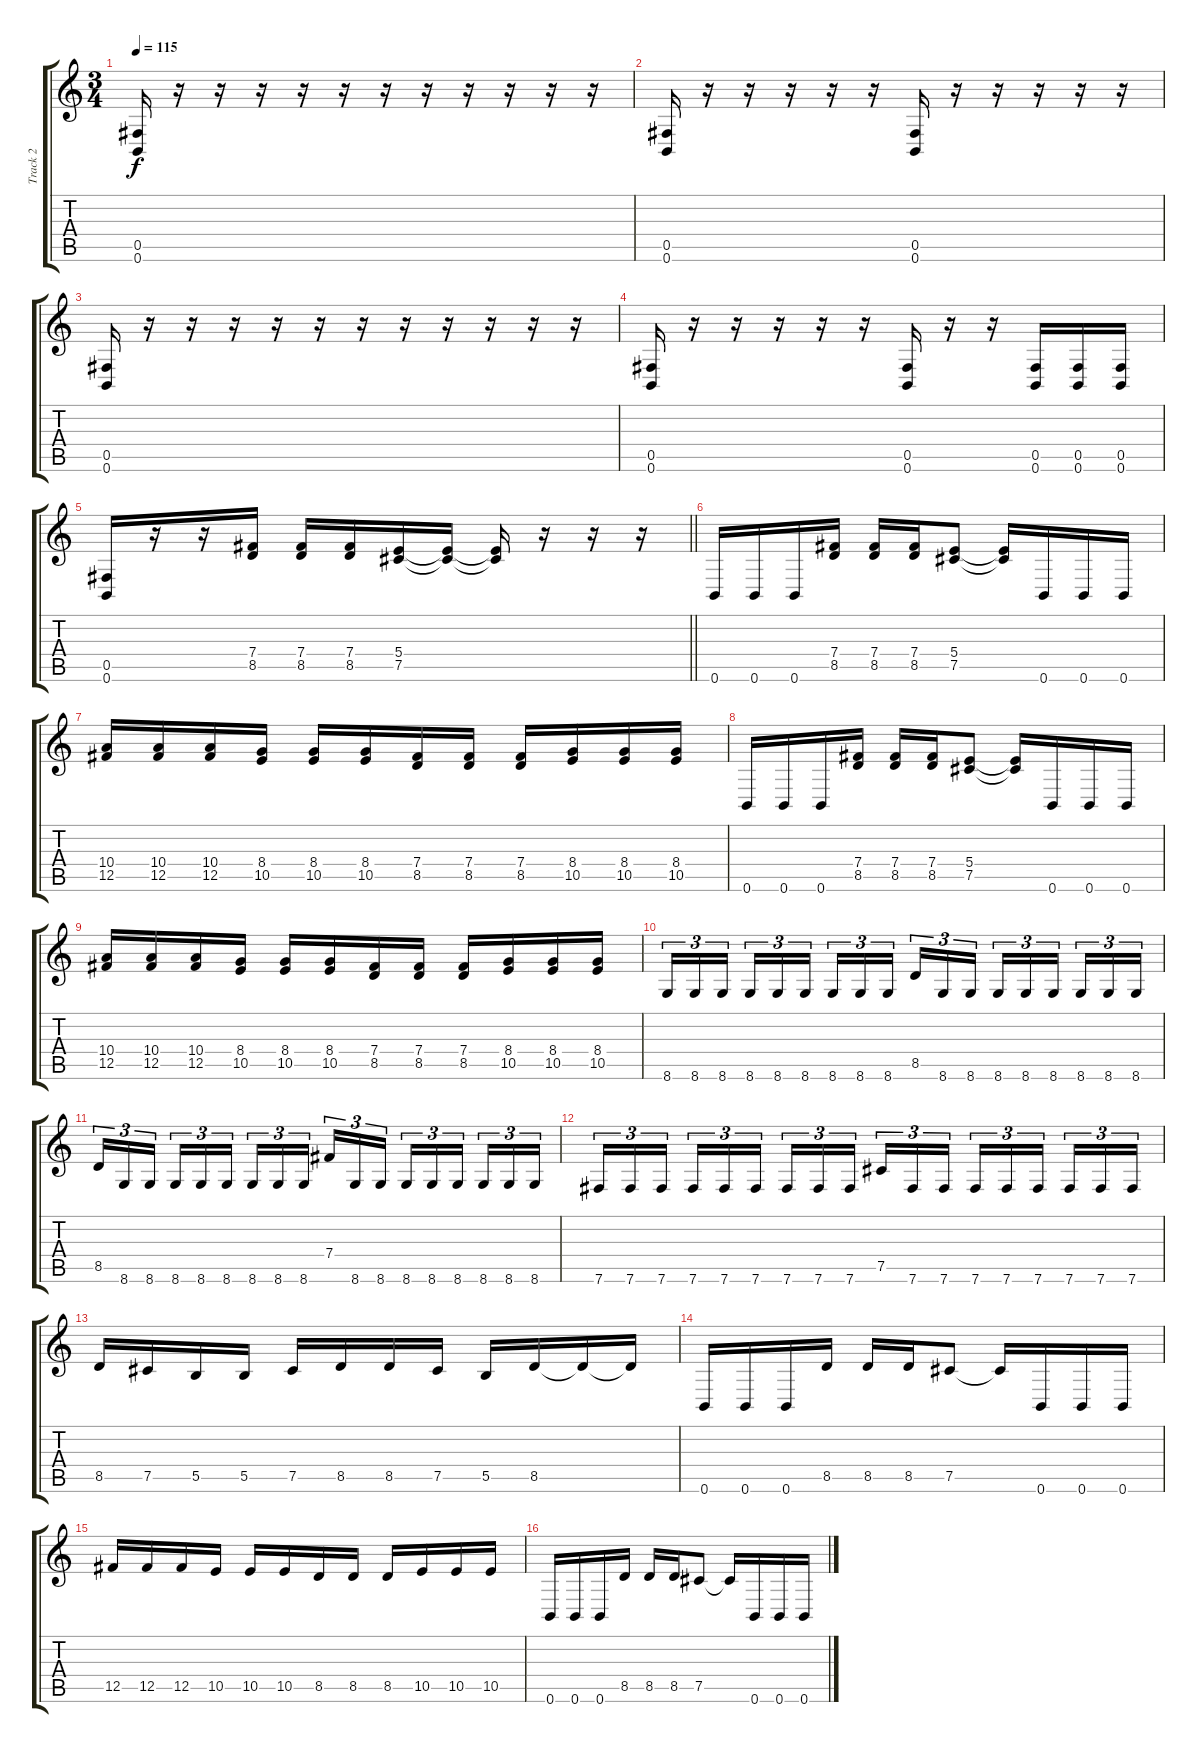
\track ("Track 2" "Track 2") {instrument distortionguitar}
\staff {score tabs}
\tuning (Db4 Ab3 E3 B2 Gb2 B1) {hide}
\ts (3 4)
\tempo 115
\clef g2
\ks c
(0.5 0.6).16{dy f} r.16 r.16 r.16 r.16 r.16 r.16 r.16 r.16 r.16 r.16 r.16 |
(0.5 0.6).16 r.16 r.16 r.16 r.16 r.16 (0.5 0.6).16 r.16 r.16 r.16 r.16 r.16 |
(0.5 0.6).16 r.16 r.16 r.16 r.16 r.16 r.16 r.16 r.16 r.16 r.16 r.16 |
(0.5 0.6).16 r.16 r.16 r.16 r.16 r.16 (0.5 0.6).16 r.16 r.16 (0.5 0.6).16 (0.5 0.6).16 (0.5 0.6).16 |
\barLineRight lightlight
(0.5 0.6).16 r.16 r.16 (7.4 8.5).16 (7.4 8.5).16 (7.4 8.5).16 (5.4 7.5).16 (5.4{t} 7.5{t}).16 (5.4{t} 7.5{t}).16 r.16 r.16 r.16 |
0.6.16 0.6.16 0.6.16 (7.4 8.5).16 (7.4 8.5).16 (7.4 8.5).16 (5.4 7.5).8 (5.4{t} 7.5{t}).16 0.6.16 0.6.16 0.6.16 |
(10.4 12.5).16 (10.4 12.5).16 (10.4 12.5).16 (8.4 10.5).16 (8.4 10.5).16 (8.4 10.5).16 (7.4 8.5).16 (7.4 8.5).16 (7.4 8.5).16 (8.4 10.5).16 (8.4 10.5).16 (8.4 10.5).16 |
0.6.16 0.6.16 0.6.16 (7.4 8.5).16 (7.4 8.5).16 (7.4 8.5).16 (5.4 7.5).8 (5.4{t} 7.5{t}).16 0.6.16 0.6.16 0.6.16 |
(10.4 12.5).16 (10.4 12.5).16 (10.4 12.5).16 (8.4 10.5).16 (8.4 10.5).16 (8.4 10.5).16 (7.4 8.5).16 (7.4 8.5).16 (7.4 8.5).16 (8.4 10.5).16 (8.4 10.5).16 (8.4 10.5).16 |
8.6.16{tu (3 2)} 8.6.16{tu (3 2)} 8.6.16{tu (3 2) beam splitsecondary} 8.6.16{tu (3 2)} 8.6.16{tu (3 2)} 8.6.16{tu (3 2)} 8.6.16{tu (3 2)} 8.6.16{tu (3 2)} 8.6.16{tu (3 2) beam splitsecondary} 8.5.16{tu (3 2)} 8.6.16{tu (3 2)} 8.6.16{tu (3 2)} 8.6.16{tu (3 2)} 8.6.16{tu (3 2)} 8.6.16{tu (3 2) beam splitsecondary} 8.6.16{tu (3 2)} 8.6.16{tu (3 2)} 8.6.16{tu (3 2)} |
8.5.16{tu (3 2)} 8.6.16{tu (3 2)} 8.6.16{tu (3 2) beam splitsecondary} 8.6.16{tu (3 2)} 8.6.16{tu (3 2)} 8.6.16{tu (3 2)} 8.6.16{tu (3 2)} 8.6.16{tu (3 2)} 8.6.16{tu (3 2) beam splitsecondary} 7.4.16{tu (3 2)} 8.6.16{tu (3 2)} 8.6.16{tu (3 2)} 8.6.16{tu (3 2)} 8.6.16{tu (3 2)} 8.6.16{tu (3 2) beam splitsecondary} 8.6.16{tu (3 2)} 8.6.16{tu (3 2)} 8.6.16{tu (3 2)} |
7.6.16{tu (3 2)} 7.6.16{tu (3 2)} 7.6.16{tu (3 2) beam splitsecondary} 7.6.16{tu (3 2)} 7.6.16{tu (3 2)} 7.6.16{tu (3 2)} 7.6.16{tu (3 2)} 7.6.16{tu (3 2)} 7.6.16{tu (3 2) beam splitsecondary} 7.5.16{tu (3 2)} 7.6.16{tu (3 2)} 7.6.16{tu (3 2)} 7.6.16{tu (3 2)} 7.6.16{tu (3 2)} 7.6.16{tu (3 2) beam splitsecondary} 7.6.16{tu (3 2)} 7.6.16{tu (3 2)} 7.6.16{tu (3 2)} |
8.5.16 7.5.16 5.5.16 5.5.16 7.5.16 8.5.16 8.5.16 7.5.16 5.5.16 8.5.16 8.5{t}.16 8.5{t}.16 |
0.6.16 0.6.16 0.6.16 8.5.16 8.5.16 8.5.16 7.5.8 7.5{t}.16 0.6.16 0.6.16 0.6.16 |
12.5.16 12.5.16 12.5.16 10.5.16 10.5.16 10.5.16 8.5.16 8.5.16 8.5.16 10.5.16 10.5.16 10.5.16 |
0.6.16 0.6.16 0.6.16 8.5.16 8.5.16 8.5.16 7.5.8 7.5{t}.16 0.6.16 0.6.16 0.6.16
